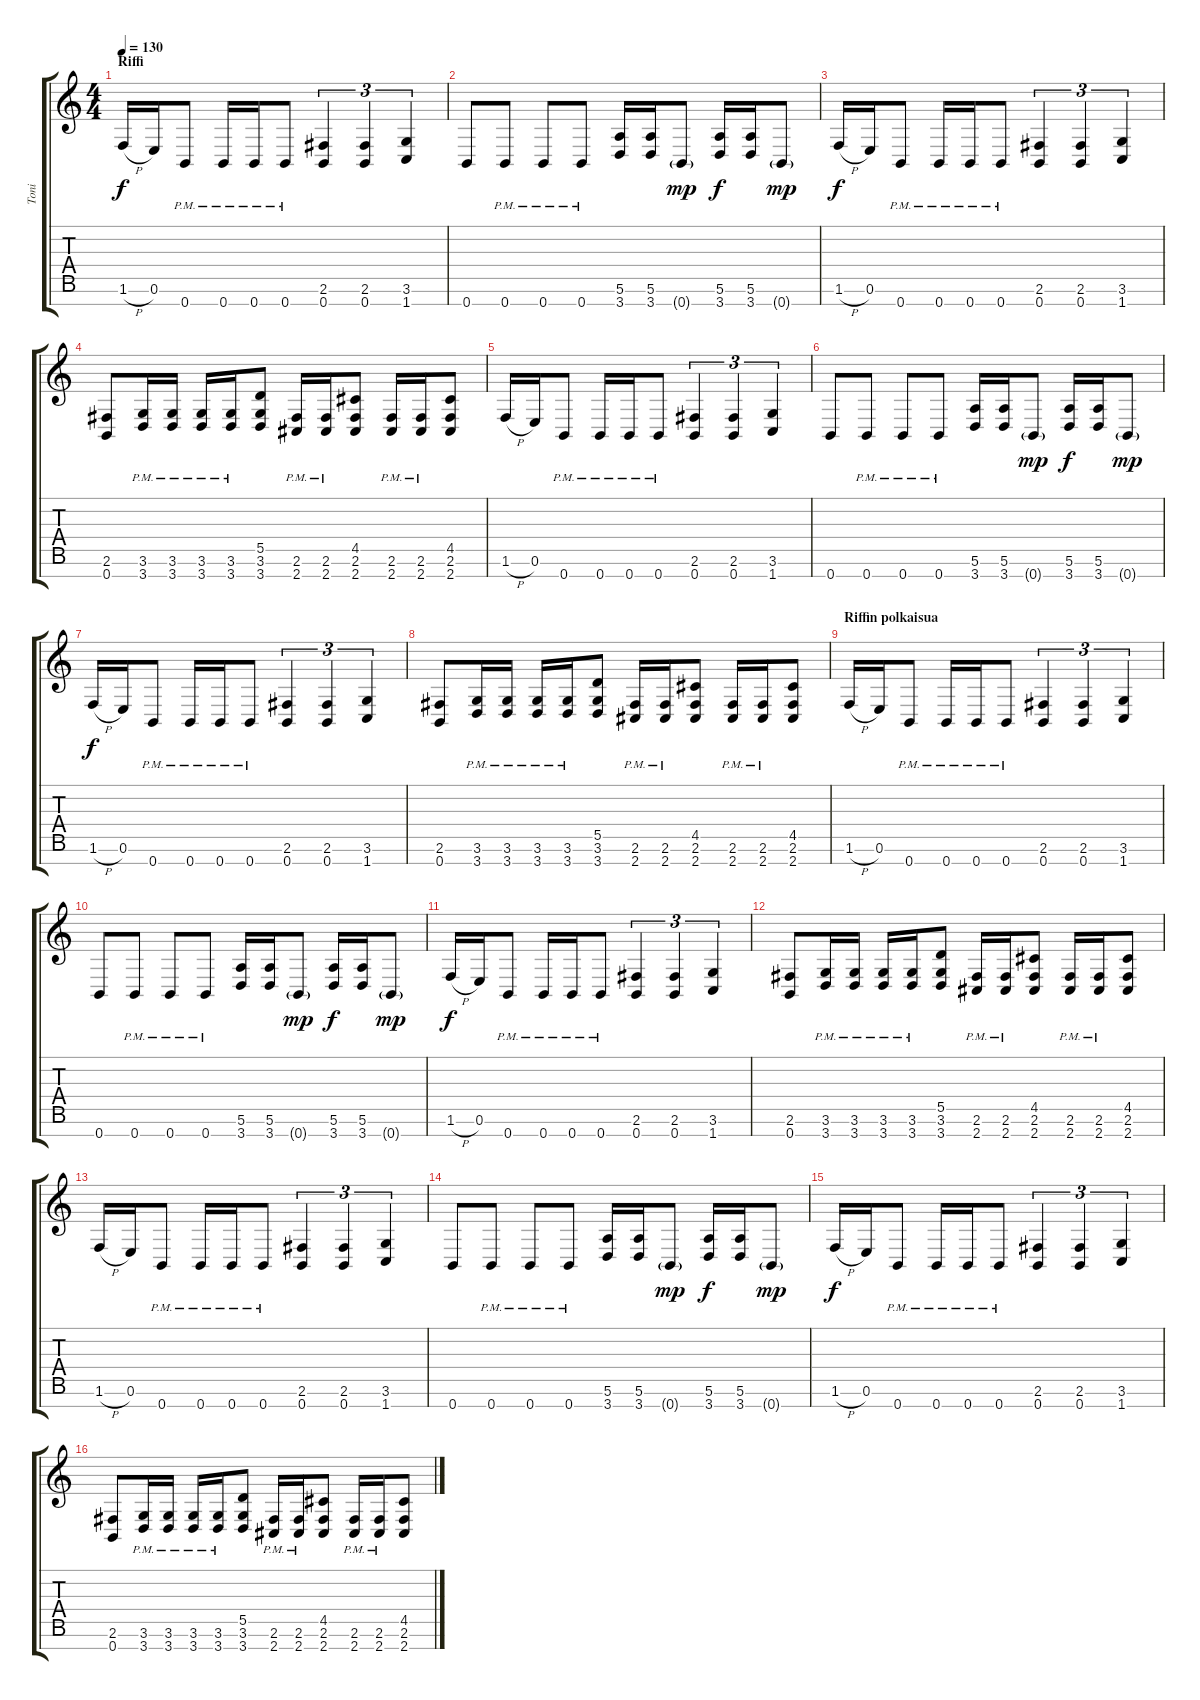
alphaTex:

\track ("Toni" "Toni") {instrument distortionguitar}
\staff {score tabs}
\tuning (E4 B3 G3 D3 A2 E2 B1) {hide}
\ts (4 4)
\section ("" "Riffi")
\tempo 130
\clef g2
\ks c
1.6{h}.16{dy f instrument distortionguitar} 0.6.16 0.7{pm}.8 0.7{pm}.16 0.7{pm}.16 0.7{pm}.8 (2.6 0.7).4{tu (3 2)} (2.6 0.7).4{tu (3 2)} (3.6 1.7).4{tu (3 2)} |
0.7.8 0.7{pm}.8 0.7{pm}.8 0.7{pm}.8 (5.6 3.7).16 (5.6 3.7).16 0.7{g}.8{dy mp} (5.6 3.7).16{dy f} (5.6 3.7).16 0.7{g}.8{dy mp} |
1.6{h}.16{dy f} 0.6.16 0.7{pm}.8 0.7{pm}.16 0.7{pm}.16 0.7{pm}.8 (2.6 0.7).4{tu (3 2)} (2.6 0.7).4{tu (3 2)} (3.6 1.7).4{tu (3 2)} |
(2.6 0.7).8 (3.6{pm} 3.7{pm}).16 (3.6{pm} 3.7{pm}).16 (3.6{pm} 3.7{pm}).16 (3.6{pm} 3.7{pm}).16 (5.5 3.6 3.7).8 (2.6{pm} 2.7{pm}).16 (2.6{pm} 2.7{pm}).16 (4.5 2.6 2.7).8 (2.6{pm} 2.7{pm}).16 (2.6{pm} 2.7{pm}).16 (4.5 2.6 2.7).8 |
1.6{h}.16 0.6.16 0.7{pm}.8 0.7{pm}.16 0.7{pm}.16 0.7{pm}.8 (2.6 0.7).4{tu (3 2)} (2.6 0.7).4{tu (3 2)} (3.6 1.7).4{tu (3 2)} |
0.7.8 0.7{pm}.8 0.7{pm}.8 0.7{pm}.8 (5.6 3.7).16 (5.6 3.7).16 0.7{g}.8{dy mp} (5.6 3.7).16{dy f} (5.6 3.7).16 0.7{g}.8{dy mp} |
1.6{h}.16{dy f} 0.6.16 0.7{pm}.8 0.7{pm}.16 0.7{pm}.16 0.7{pm}.8 (2.6 0.7).4{tu (3 2)} (2.6 0.7).4{tu (3 2)} (3.6 1.7).4{tu (3 2)} |
(2.6 0.7).8 (3.6{pm} 3.7{pm}).16 (3.6{pm} 3.7{pm}).16 (3.6{pm} 3.7{pm}).16 (3.6{pm} 3.7{pm}).16 (5.5 3.6 3.7).8 (2.6{pm} 2.7{pm}).16 (2.6{pm} 2.7{pm}).16 (4.5 2.6 2.7).8 (2.6{pm} 2.7{pm}).16 (2.6{pm} 2.7{pm}).16 (4.5 2.6 2.7).8 |
\section ("" "Riffin polkaisua")
1.6{h}.16 0.6.16 0.7{pm}.8 0.7{pm}.16 0.7{pm}.16 0.7{pm}.8 (2.6 0.7).4{tu (3 2)} (2.6 0.7).4{tu (3 2)} (3.6 1.7).4{tu (3 2)} |
0.7.8 0.7{pm}.8 0.7{pm}.8 0.7{pm}.8 (5.6 3.7).16 (5.6 3.7).16 0.7{g}.8{dy mp} (5.6 3.7).16{dy f} (5.6 3.7).16 0.7{g}.8{dy mp} |
1.6{h}.16{dy f} 0.6.16 0.7{pm}.8 0.7{pm}.16 0.7{pm}.16 0.7{pm}.8 (2.6 0.7).4{tu (3 2)} (2.6 0.7).4{tu (3 2)} (3.6 1.7).4{tu (3 2)} |
(2.6 0.7).8 (3.6{pm} 3.7{pm}).16 (3.6{pm} 3.7{pm}).16 (3.6{pm} 3.7{pm}).16 (3.6{pm} 3.7{pm}).16 (5.5 3.6 3.7).8 (2.6{pm} 2.7{pm}).16 (2.6{pm} 2.7{pm}).16 (4.5 2.6 2.7).8 (2.6{pm} 2.7{pm}).16 (2.6{pm} 2.7{pm}).16 (4.5 2.6 2.7).8 |
1.6{h}.16 0.6.16 0.7{pm}.8 0.7{pm}.16 0.7{pm}.16 0.7{pm}.8 (2.6 0.7).4{tu (3 2)} (2.6 0.7).4{tu (3 2)} (3.6 1.7).4{tu (3 2)} |
0.7.8 0.7{pm}.8 0.7{pm}.8 0.7{pm}.8 (5.6 3.7).16 (5.6 3.7).16 0.7{g}.8{dy mp} (5.6 3.7).16{dy f} (5.6 3.7).16 0.7{g}.8{dy mp} |
1.6{h}.16{dy f} 0.6.16 0.7{pm}.8 0.7{pm}.16 0.7{pm}.16 0.7{pm}.8 (2.6 0.7).4{tu (3 2)} (2.6 0.7).4{tu (3 2)} (3.6 1.7).4{tu (3 2)} |
(2.6 0.7).8 (3.6{pm} 3.7{pm}).16 (3.6{pm} 3.7{pm}).16 (3.6{pm} 3.7{pm}).16 (3.6{pm} 3.7{pm}).16 (5.5 3.6 3.7).8 (2.6{pm} 2.7{pm}).16 (2.6{pm} 2.7{pm}).16 (4.5 2.6 2.7).8 (2.6{pm} 2.7{pm}).16 (2.6{pm} 2.7{pm}).16 (4.5 2.6 2.7).8
